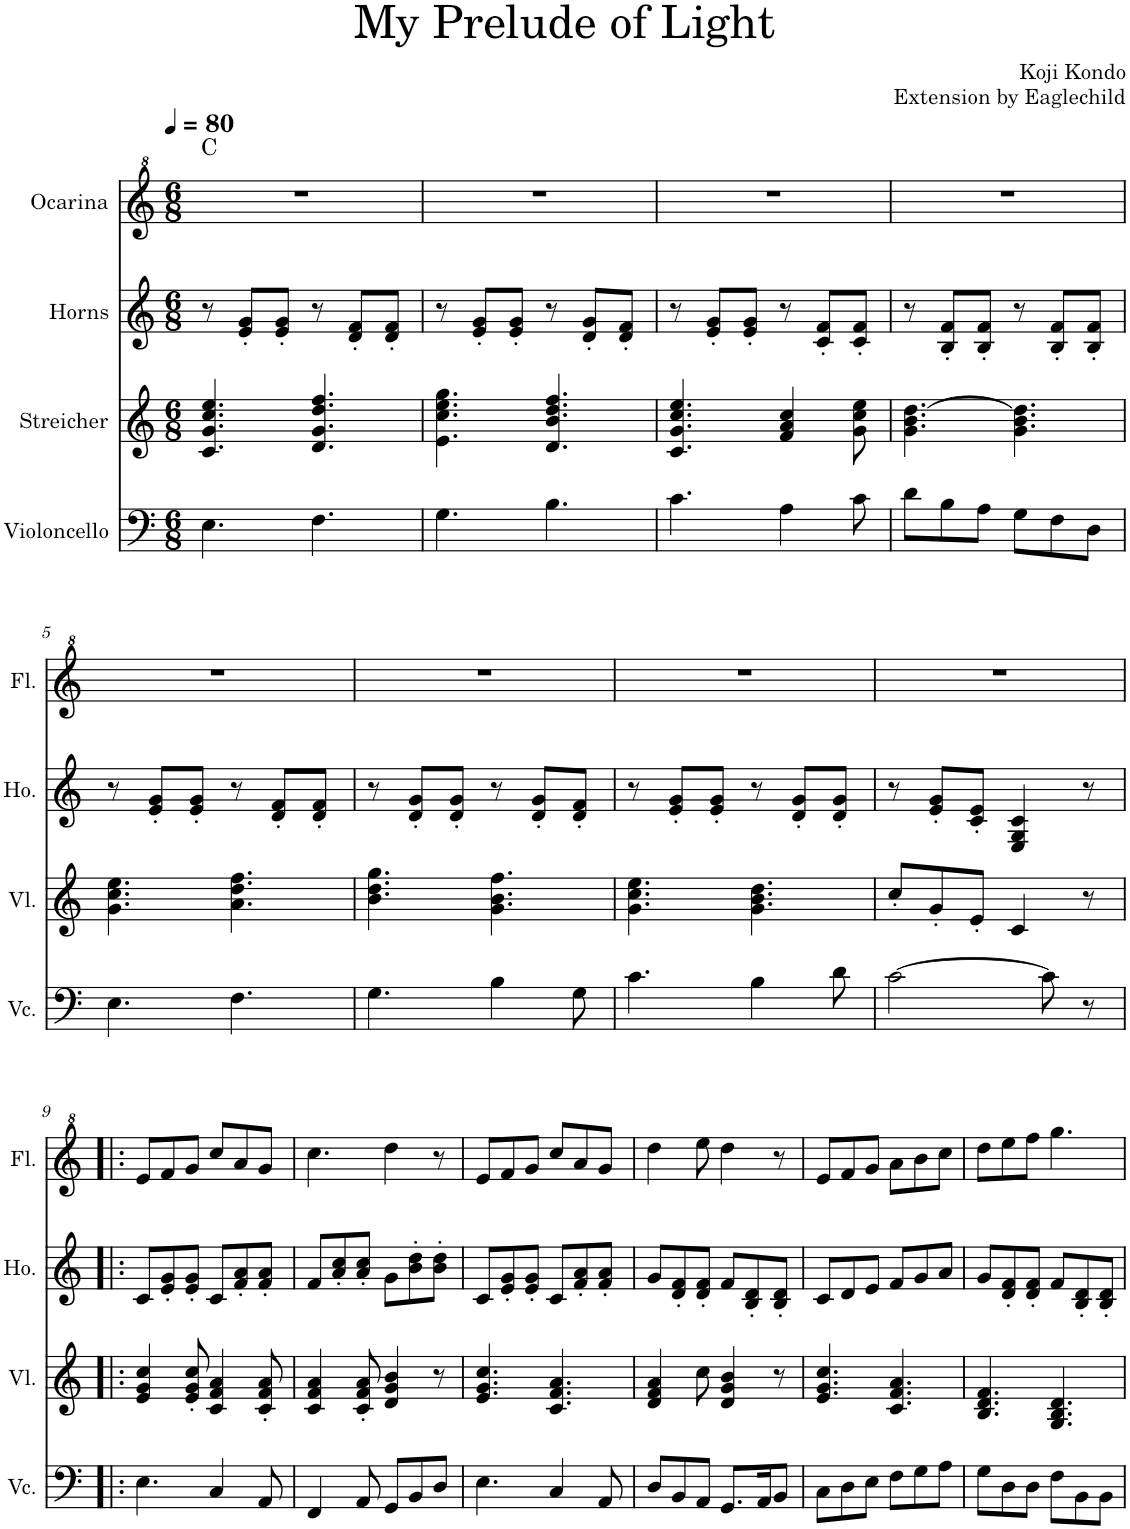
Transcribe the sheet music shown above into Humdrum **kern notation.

**kern	**kern	**kern	**kern	**harte
*part4	*part3	*part2	*part1	*part1
*staff4	*staff3	*staff2	*staff1	*
*I"Violoncello	*I"Streicher	*I"Horns	*I"Ocarina	*
*I'Vc.	*	*I'Ho.	*	*
*clefF4	*clefG2	*clefG2	*clefG^2	*
*	*	*Trd4c7	*	*
*k[]	*k[]	*k[]	*k[]	*
*M6/8	*M6/8	*M6/8	*M6/8	*
*MM80	*MM80	*MM80	*MM80	*
=1	=1	=1	=1	=1
4.E\	4.c/ 4.g/ 4.cc/ 4.ee/	8r	2.r	C:maj
.	.	8e/' 8g/'L	.	.
.	.	8e/' 8g/'J	.	.
4.F\	4.d/ 4.g/ 4.dd/ 4.ff/	8r	.	.
.	.	8d/' 8f/'L	.	.
.	.	8d/' 8f/'J	.	.
=2	=2	=2	=2	=2
4.G\	4.e\ 4.cc\ 4.ee\ 4.gg\	8r	2.r	.
.	.	8e/' 8g/'L	.	.
.	.	8e/' 8g/'J	.	.
4.B\	4.d/ 4.b/ 4.dd/ 4.ff/	8r	.	.
.	.	8d/' 8g/'L	.	.
.	.	8d/' 8f/'J	.	.
=3	=3	=3	=3	=3
4.c\	4.c/ 4.g/ 4.cc/ 4.ee/	8r	2.r	.
.	.	8e/' 8g/'L	.	.
.	.	8e/' 8g/'J	.	.
4A\	4f/ 4a/ 4cc/	8r	.	.
.	.	8c/' 8f/'L	.	.
8c\	8g\ 8cc\ 8ee\	8c/' 8f/'J	.	.
=4	=4	=4	=4	=4
8d\L	4.g\ 4.b\ [4.dd\	8r	2.r	.
8B\	.	8B/' 8f/'L	.	.
8A\J	.	8B/' 8f/'J	.	.
8G\L	4.g\ 4.b\ 4.dd\]	8r	.	.
8F\	.	8B/' 8f/'L	.	.
8D\J	.	8B/' 8f/'J	.	.
!!LO:LB:g=z
=5	=5	=5	=5	=5
4.E\	4.g\ 4.cc\ 4.ee\	8r	2.r	.
.	.	8e/' 8g/'L	.	.
.	.	8e/' 8g/'J	.	.
4.F\	4.a\ 4.dd\ 4.ff\	8r	.	.
.	.	8d/' 8f/'L	.	.
.	.	8d/' 8f/'J	.	.
=6	=6	=6	=6	=6
4.G\	4.b\ 4.dd\ 4.gg\	8r	2.r	.
.	.	8d/' 8g/'L	.	.
.	.	8d/' 8g/'J	.	.
4B\	4.g\ 4.b\ 4.ff\	8r	.	.
.	.	8d/' 8g/'L	.	.
8G\	.	8d/' 8f/'J	.	.
=7	=7	=7	=7	=7
4.c\	4.g\ 4.cc\ 4.ee\	8r	2.r	.
.	.	8e/' 8g/'L	.	.
.	.	8e/' 8g/'J	.	.
4B\	4.g\ 4.b\ 4.dd\	8r	.	.
.	.	8d/' 8g/'L	.	.
8d\	.	8d/' 8g/'J	.	.
=8	=8	=8	=8	=8
[2c\	8cc'/L	8r	2.r	.
.	8g'/	8e/' 8g/'L	.	.
.	8e'/J	8c/' 8e/'J	.	.
.	4c/	4E/ 4G/ 4c/	.	.
8c\]	.	.	.	.
8r	8r	8r	.	.
!!LO:LB:g=z
=9!|:	=9!|:	=9!|:	=9!|:	=9!|:
4.E\	4e/ 4g/ 4cc/	8c/L	8ee/L	.
.	.	8e/' 8g/'	8ff/	.
.	8e/' 8g/' 8cc/'	8e/' 8g/'J	8gg/J	.
4C/	4c/ 4f/ 4a/	8c/L	8ccc/L	.
.	.	8f/' 8a/'	8aa/	.
8AA/	8c/' 8f/' 8a/'	8f/' 8a/'J	8gg/J	.
=10	=10	=10	=10	=10
4FF/	4c/ 4f/ 4a/	8f/L	4.ccc\	.
.	.	8a/' 8cc/'	.	.
8AA/	8c/' 8f/' 8a/'	8a/' 8cc/'J	.	.
8GG/L	4d/ 4g/ 4b/	8g\L	4ddd\	.
8BB/	.	8b\' 8dd\'	.	.
8D/J	8r	8b\' 8dd\'J	8r	.
=11	=11	=11	=11	=11
4.E\	4.e/ 4.g/ 4.cc/	8c/L	8ee/L	.
.	.	8e/' 8g/'	8ff/	.
.	.	8e/' 8g/'J	8gg/J	.
4C/	4.c/ 4.f/ 4.a/	8c/L	8ccc/L	.
.	.	8f/' 8a/'	8aa/	.
8AA/	.	8f/' 8a/'J	8gg/J	.
=12	=12	=12	=12	=12
8D/L	4d/ 4f/ 4a/	8g/L	4ddd\	.
8BB/	.	8d/' 8f/'	.	.
8AA/J	8cc\	8d/' 8f/'J	8eee\	.
8.GG/L	4d/ 4g/ 4b/	8f/L	4ddd\	.
.	.	8B/' 8d/'	.	.
16AA/K	.	.	.	.
8BB/J	8r	8B/' 8d/'J	8r	.
=13	=13	=13	=13	=13
8C\L	4.e/ 4.g/ 4.cc/	8c/L	8ee/L	.
8D\	.	8d/	8ff/	.
8E\J	.	8e/J	8gg/J	.
8F\L	4.c/ 4.f/ 4.a/	8f/L	8aa\L	.
8G\	.	8g/	8bb\	.
8A\J	.	8a/J	8ccc\J	.
=14	=14	=14	=14	=14
8G\L	4.B/ 4.d/ 4.f/	8g/L	8ddd\L	.
8D\	.	8d/' 8f/'	8eee\	.
8D\J	.	8d/' 8f/'J	8fff\J	.
8F\L	4.G/ 4.B/ 4.d/	8f/L	4.ggg\	.
8BB\	.	8B/' 8d/'	.	.
8BB\J	.	8B/' 8d/'J	.	.
=	=	=	=	=
*-	*-	*-	*-	*-
